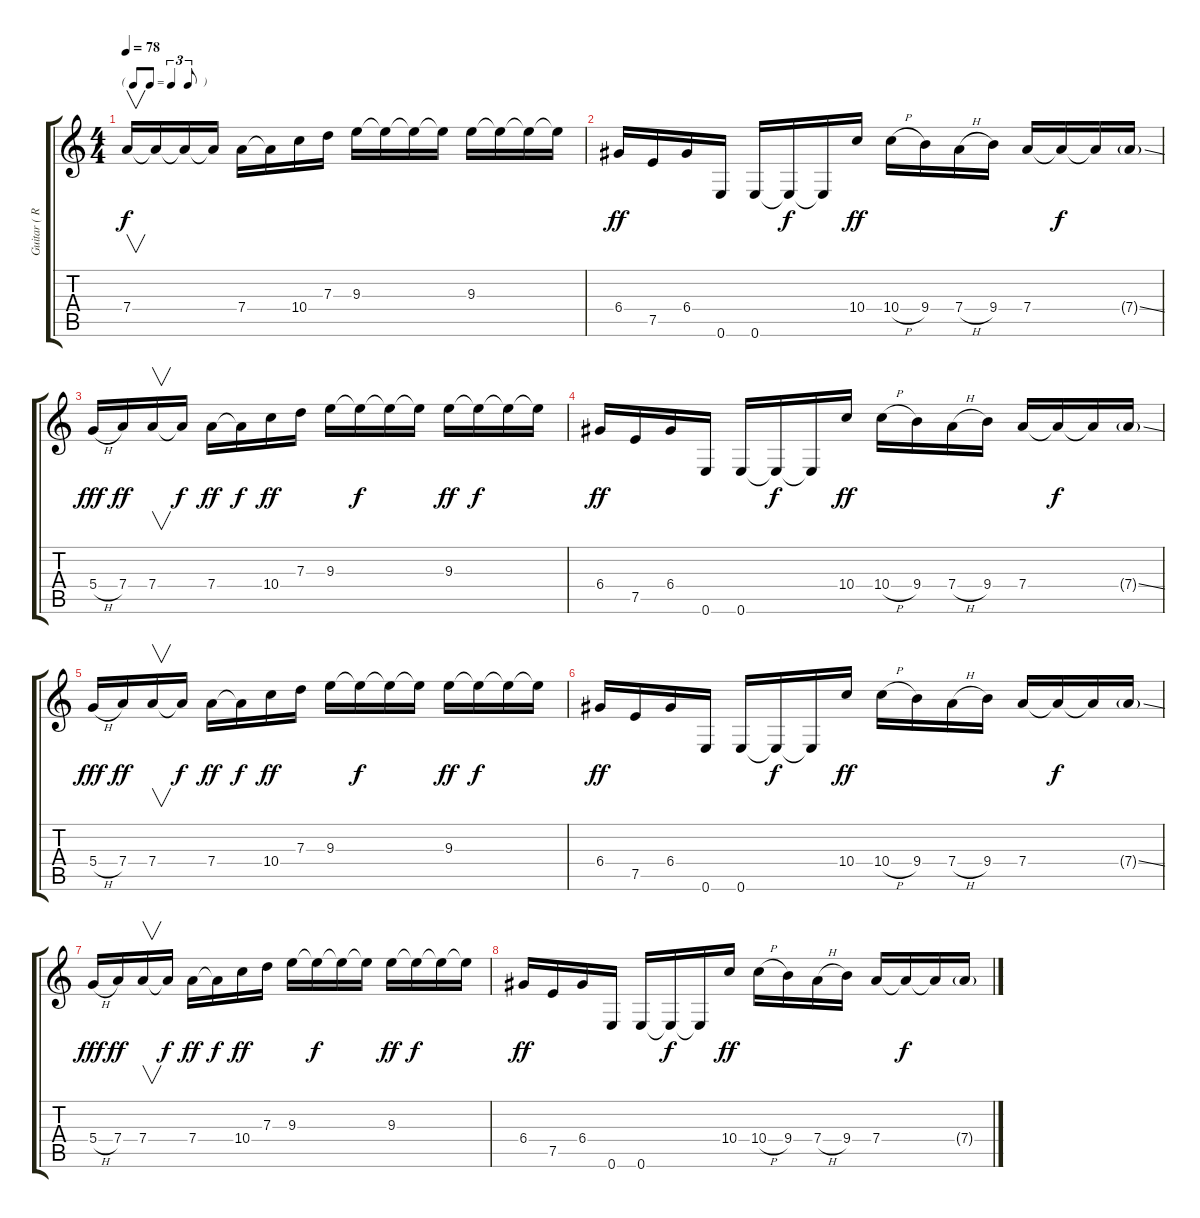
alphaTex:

\track ("Guitar ( R )" "Guitar ( R") {instrument overdrivenguitar}
\staff {score tabs}
\tuning (E4 B3 G3 D3 A2 E2) {hide}
\ts (4 4)
\tf triplet8th
\tempo 78
\clef g2
\ks c
7.4.16{v dy f} 7.4{t}.16 7.4{t}.16 7.4{t}.16 7.4.16 7.4{t}.16 10.4.16 7.3.16 9.3.16 9.3{t}.16 9.3{t}.16 9.3{t}.16 9.3.16 9.3{t}.16 9.3{t}.16 9.3{t}.16 |
6.4.16{dy ff} 7.5.16 6.4.16 0.6.16 0.6.16 0.6{t}.16{dy f} 0.6{t}.16 10.4.16{dy ff} 10.4{h}.16 9.4.16 7.4{h}.16 9.4.16 7.4.16 7.4{t}.16{dy f} 7.4{t}.16 7.4{ss g}.16 |
5.4{h}.16{dy fff} 7.4.16{dy ff} 7.4.16{v} 7.4{t}.16{dy f} 7.4.16{dy ff} 7.4{t}.16{dy f} 10.4.16{dy ff} 7.3.16 9.3.16 9.3{t}.16{dy f} 9.3{t}.16 9.3{t}.16 9.3.16{dy ff} 9.3{t}.16{dy f} 9.3{t}.16 9.3{t}.16 |
6.4.16{dy ff} 7.5.16 6.4.16 0.6.16 0.6.16 0.6{t}.16{dy f} 0.6{t}.16 10.4.16{dy ff} 10.4{h}.16 9.4.16 7.4{h}.16 9.4.16 7.4.16 7.4{t}.16{dy f} 7.4{t}.16 7.4{ss g}.16 |
5.4{h}.16{dy fff} 7.4.16{dy ff} 7.4.16{v} 7.4{t}.16{dy f} 7.4.16{dy ff} 7.4{t}.16{dy f} 10.4.16{dy ff} 7.3.16 9.3.16 9.3{t}.16{dy f} 9.3{t}.16 9.3{t}.16 9.3.16{dy ff} 9.3{t}.16{dy f} 9.3{t}.16 9.3{t}.16 |
6.4.16{dy ff} 7.5.16 6.4.16 0.6.16 0.6.16 0.6{t}.16{dy f} 0.6{t}.16 10.4.16{dy ff} 10.4{h}.16 9.4.16 7.4{h}.16 9.4.16 7.4.16 7.4{t}.16{dy f} 7.4{t}.16 7.4{ss g}.16 |
5.4{h}.16{dy fff} 7.4.16{dy ff} 7.4.16{v} 7.4{t}.16{dy f} 7.4.16{dy ff} 7.4{t}.16{dy f} 10.4.16{dy ff} 7.3.16 9.3.16 9.3{t}.16{dy f} 9.3{t}.16 9.3{t}.16 9.3.16{dy ff} 9.3{t}.16{dy f} 9.3{t}.16 9.3{t}.16 |
6.4.16{dy ff} 7.5.16 6.4.16 0.6.16 0.6.16 0.6{t}.16{dy f} 0.6{t}.16 10.4.16{dy ff} 10.4{h}.16 9.4.16 7.4{h}.16 9.4.16 7.4.16 7.4{t}.16{dy f} 7.4{t}.16 7.4{ss g}.16
